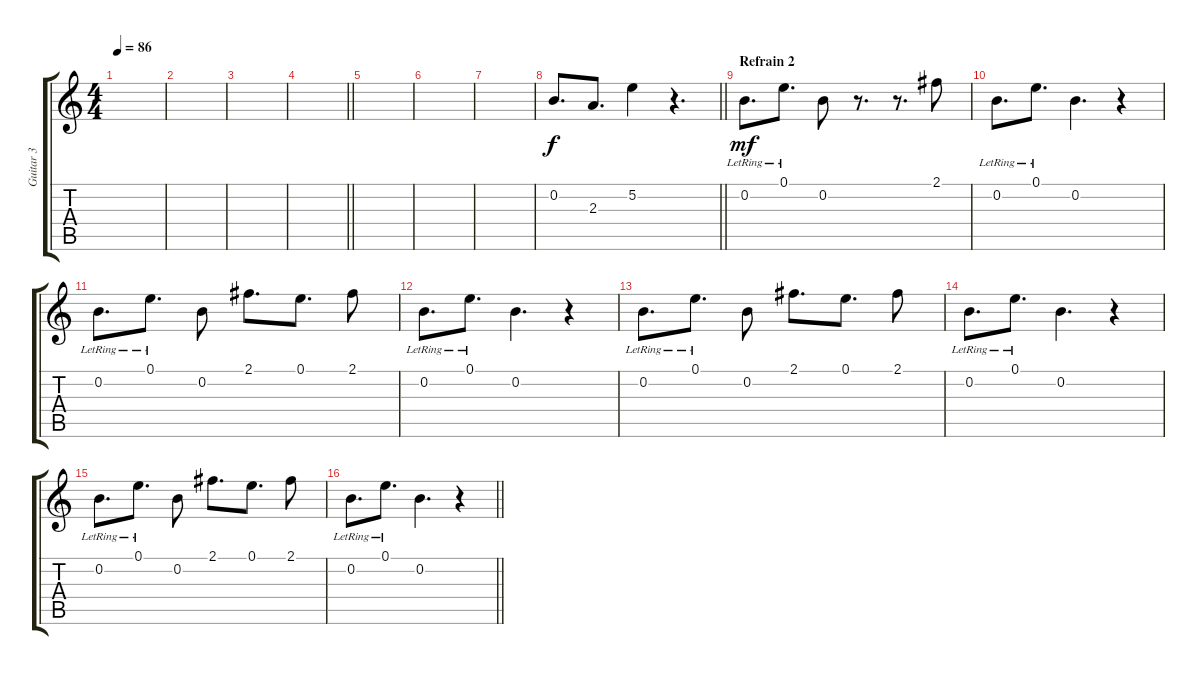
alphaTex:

\track ("Guitar 3" "Guitar 3") {instrument electricguitarclean}
\staff {score tabs}
\tuning (E4 B3 G3 D3 A2 E2) {hide}
\ts (4 4)
\tempo 86
\clef g2
\ks c
|
|
|
\barLineRight lightlight
|
|
|
|
\barLineRight lightlight
0.2.8{d dy f} 2.3.8{d} 5.2.4 r.4{d} |
\section ("" "Refrain 2")
0.2{lr}.8{d dy mf} 0.1{lr}.8{d} 0.2.8 r.8{d} r.8{d} 2.1.8 |
0.2{lr}.8{d} 0.1{lr}.8{d} 0.2.4{d} r.4 |
0.2{lr}.8{d} 0.1{lr}.8{d} 0.2.8 2.1.8{d} 0.1.8{d} 2.1.8 |
0.2{lr}.8{d} 0.1{lr}.8{d} 0.2.4{d} r.4 |
0.2{lr}.8{d} 0.1{lr}.8{d} 0.2.8 2.1.8{d} 0.1.8{d} 2.1.8 |
0.2{lr}.8{d} 0.1{lr}.8{d} 0.2.4{d} r.4 |
0.2{lr}.8{d} 0.1{lr}.8{d} 0.2.8 2.1.8{d} 0.1.8{d} 2.1.8 |
\barLineRight lightlight
0.2{lr}.8{d} 0.1{lr}.8{d} 0.2.4{d} r.4
